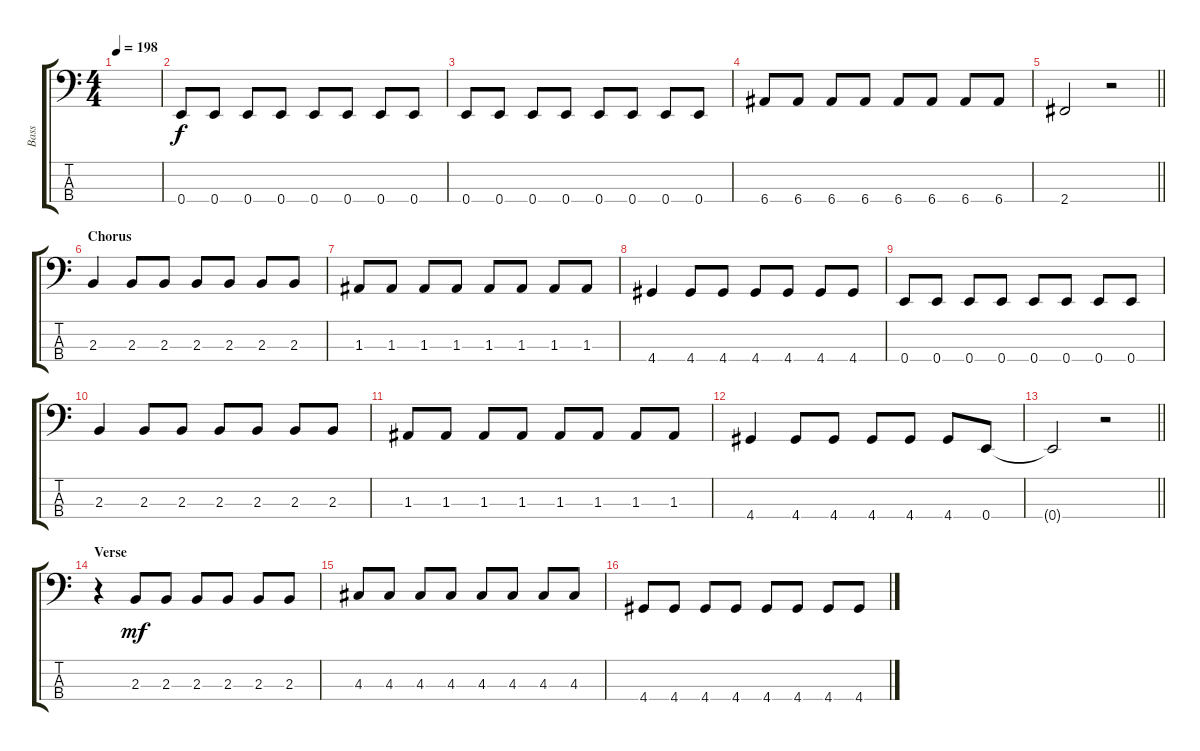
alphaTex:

\track ("Bass" "Bass") {instrument electricbasspick}
\staff {score tabs}
\tuning (G2 D2 A1 E1) {hide}
\ts (4 4)
\tempo 198
\clef f4
\ks c
|
0.4.8 0.4.8 0.4.8 0.4.8 0.4.8 0.4.8 0.4.8 0.4.8 |
0.4.8 0.4.8 0.4.8 0.4.8 0.4.8 0.4.8 0.4.8 0.4.8 |
6.4.8 6.4.8 6.4.8 6.4.8 6.4.8 6.4.8 6.4.8 6.4.8 |
\barLineRight lightlight
2.4.2 r.2 |
\section ("" "Chorus")
2.3.4 2.3.8 2.3.8 2.3.8 2.3.8 2.3.8 2.3.8 |
1.3.8 1.3.8 1.3.8 1.3.8 1.3.8 1.3.8 1.3.8 1.3.8 |
4.4.4 4.4.8 4.4.8 4.4.8 4.4.8 4.4.8 4.4.8 |
0.4.8 0.4.8 0.4.8 0.4.8 0.4.8 0.4.8 0.4.8 0.4.8 |
2.3.4 2.3.8 2.3.8 2.3.8 2.3.8 2.3.8 2.3.8 |
1.3.8 1.3.8 1.3.8 1.3.8 1.3.8 1.3.8 1.3.8 1.3.8 |
4.4.4 4.4.8 4.4.8 4.4.8 4.4.8 4.4.8 0.4.8{dy f} |
\barLineRight lightlight
0.4{t}.2 r.2 |
\section ("" "Verse")
r.4 2.3.8{dy mf} 2.3.8 2.3.8 2.3.8 2.3.8 2.3.8 |
4.3.8 4.3.8 4.3.8 4.3.8 4.3.8 4.3.8 4.3.8 4.3.8 |
4.4.8 4.4.8 4.4.8 4.4.8 4.4.8 4.4.8 4.4.8 4.4.8
